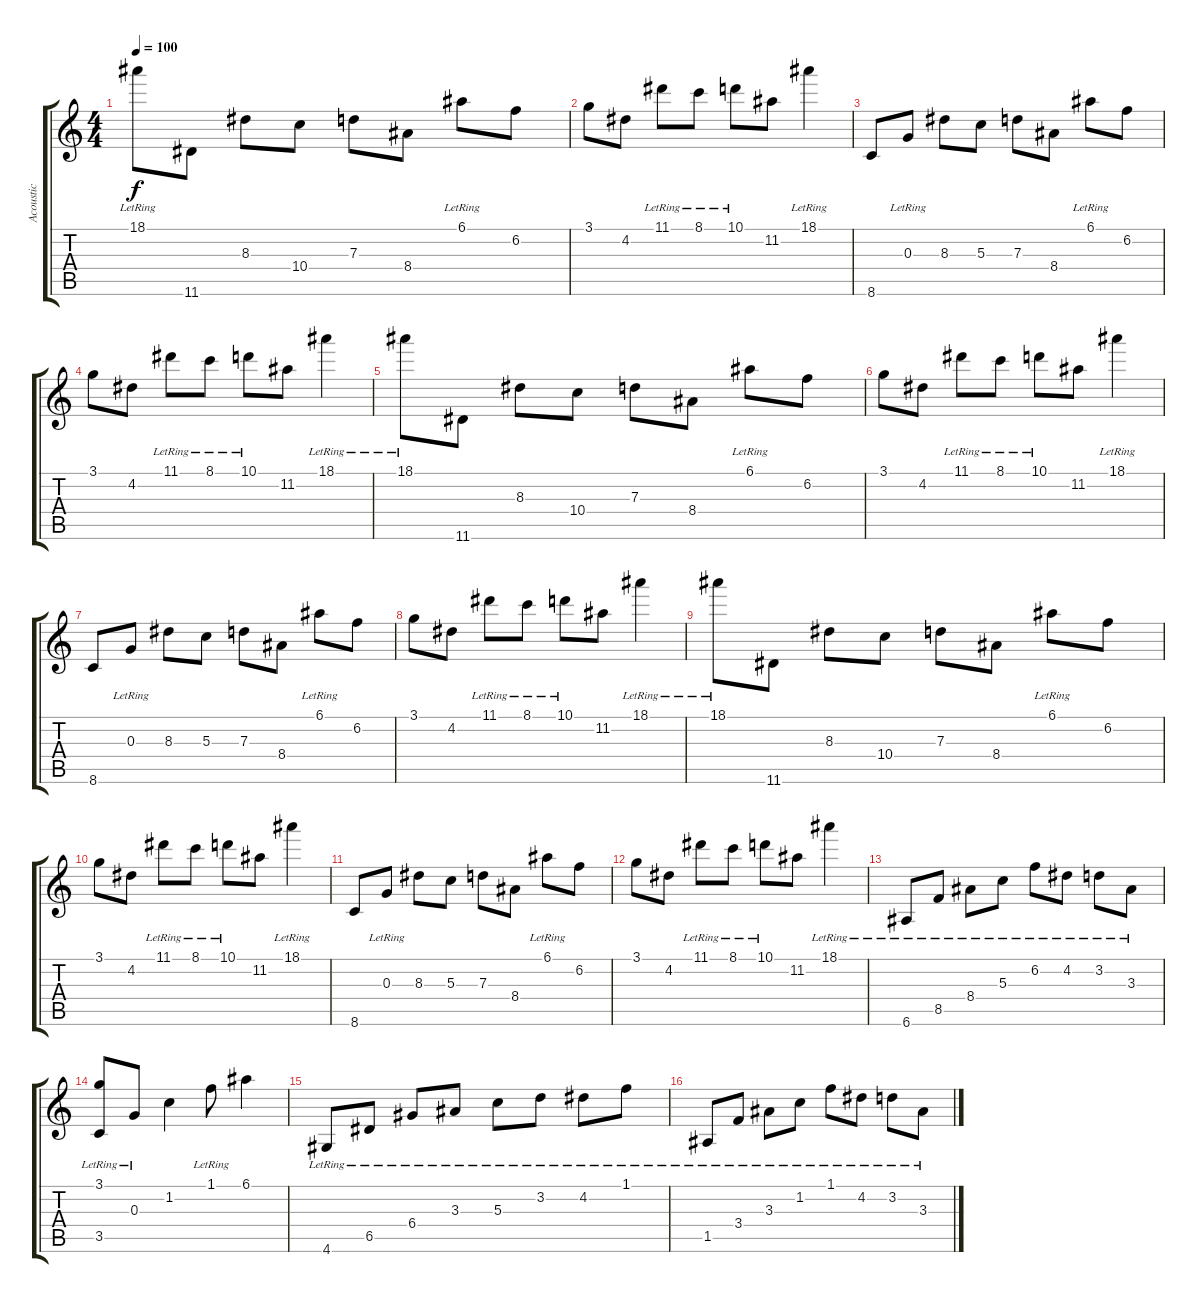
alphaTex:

\track ("Acoustic" "Acoustic") {instrument acousticguitarsteel}
\staff {score tabs}
\tuning (E4 B3 G3 D3 A2 E2) {hide}
\ts (4 4)
\tempo 100
\clef g2
\ks c
18.1{lr}.8{dy f} 11.6.8 8.3.8 10.4.8 7.3.8 8.4.8 6.1{lr}.8 6.2.8 |
3.1.8 4.2.8 11.1{lr}.8 8.1{lr}.8 10.1{lr}.8 11.2.8 18.1{lr}.4 |
8.6.8 0.3{lr}.8 8.3.8 5.3.8 7.3.8 8.4.8 6.1{lr}.8 6.2.8 |
3.1.8 4.2.8 11.1{lr}.8 8.1{lr}.8 10.1{lr}.8 11.2.8 18.1{lr}.4 |
18.1{lr}.8 11.6.8 8.3.8 10.4.8 7.3.8 8.4.8 6.1{lr}.8 6.2.8 |
3.1.8 4.2.8 11.1{lr}.8 8.1{lr}.8 10.1{lr}.8 11.2.8 18.1{lr}.4 |
8.6.8 0.3{lr}.8 8.3.8 5.3.8 7.3.8 8.4.8 6.1{lr}.8 6.2.8 |
3.1.8 4.2.8 11.1{lr}.8 8.1{lr}.8 10.1{lr}.8 11.2.8 18.1{lr}.4 |
18.1{lr}.8 11.6.8 8.3.8 10.4.8 7.3.8 8.4.8 6.1{lr}.8 6.2.8 |
3.1.8 4.2.8 11.1{lr}.8 8.1{lr}.8 10.1{lr}.8 11.2.8 18.1{lr}.4 |
8.6.8 0.3{lr}.8 8.3.8 5.3.8 7.3.8 8.4.8 6.1{lr}.8 6.2.8 |
3.1.8 4.2.8 11.1{lr}.8 8.1{lr}.8 10.1{lr}.8 11.2.8 18.1{lr}.4 |
6.6{lr}.8 8.5{lr}.8 8.4{lr}.8 5.3{lr}.8 6.2{lr}.8 4.2{lr}.8 3.2{lr}.8 3.3{lr}.8 |
(3.1{lr} 3.5{lr}).8 0.3{lr}.8 1.2.4 1.1{lr}.8 6.1.4 |
4.6{lr}.8 6.5{lr}.8 6.4{lr}.8 3.3{lr}.8 5.3{lr}.8 3.2{lr}.8 4.2{lr}.8 1.1{lr}.8 |
1.5{lr}.8 3.4{lr}.8 3.3{lr}.8 1.2{lr}.8 1.1{lr}.8 4.2{lr}.8 3.2{lr}.8 3.3{lr}.8
